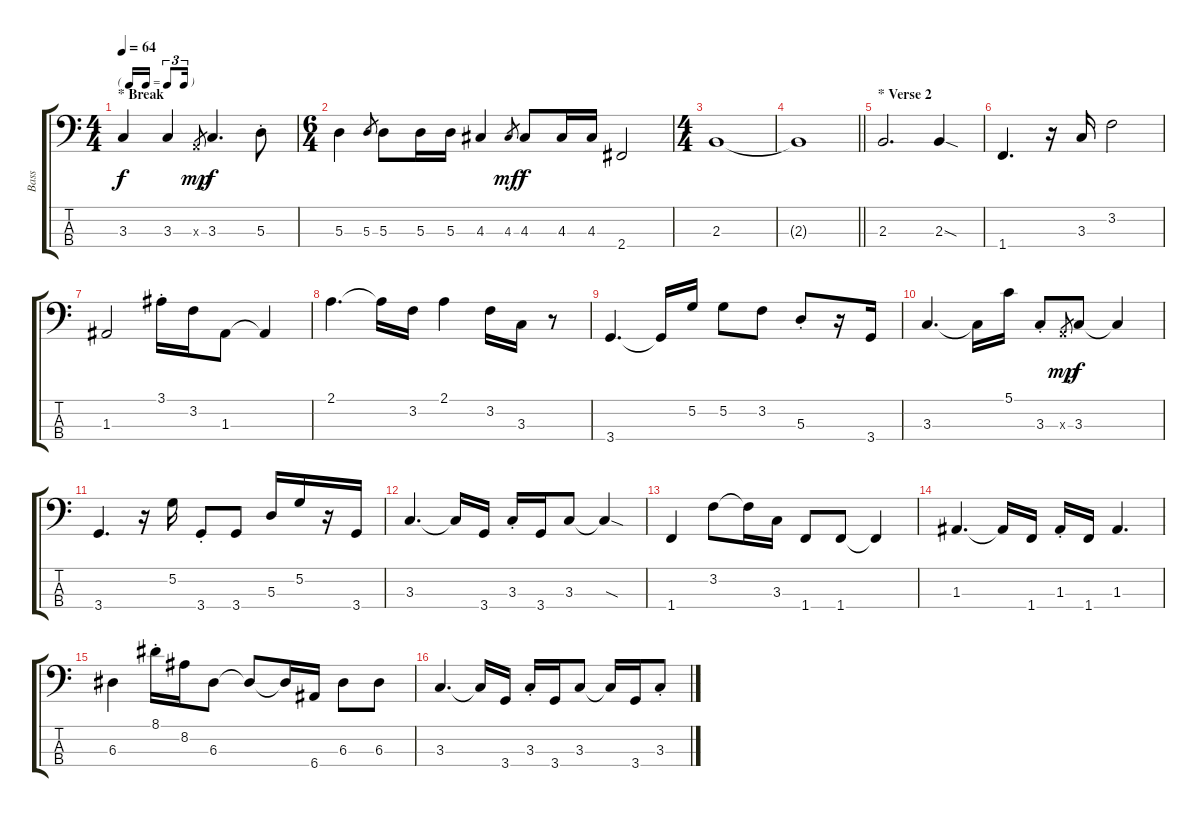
\track ("Bass" "Bass") {instrument electricbassfinger}
\staff {score tabs}
\tuning (G2 D2 A1 E1) {hide}
\ts (4 4)
\tf triplet16th
\section ("" "* Break")
\tempo 64
\clef f4
\ks c
3.3.4{dy f} 3.3.4 0.3{x}.8{gr dy mp} 3.3.4{d dy f} 5.3{st}.8 |
\ts (6 4)
5.3.4 5.3.8{gr} 5.3.8 5.3.16 5.3.16 4.3.4 4.3.8{gr dy mf} 4.3.8{dy f} 4.3.16 4.3.16 2.4.2 |
\ts (4 4)
2.3.1 |
\barLineRight lightlight
2.3{t}.1 |
\section ("" "* Verse 2")
2.3.2{d} 2.3{sod}.4 |
1.4.4{d} r.16 3.3.16 3.2.2 |
1.3.2 3.1{st}.16 3.2.16 1.3.8 1.3{t}.4 |
2.1.4{d} 2.1{t}.16 3.2.16 2.1.4 3.2.16 3.3.16 r.8 |
3.4.4{d} 3.4{t}.16 5.2.16 5.2.8 3.2.8 5.3{st}.8 r.16 3.4.16 |
3.3.4{d} 3.3{t}.16 5.1.16 3.3{st}.8 0.3{x}.8{gr dy mp} 3.3.8{dy f} 3.3{t}.4 |
3.4.4{d} r.16 5.2.16 3.4{st}.8 3.4.8 5.3.16 5.2.16 r.16 3.4.16 |
3.3.4{d} 3.3{t}.16 3.4.16 3.3{st}.16 3.4.16 3.3.8 3.3{sod t}.4 |
1.4.4 3.2.8 3.2{t}.16 3.3.16 1.4.8 1.4.8 1.4{t}.4 |
1.3.4{d} 1.3{t}.16 1.4.16 1.3{st}.16 1.4.16 1.3.4{d} |
6.3.4 8.1{st}.16 8.2.16 6.3.8 6.3{t}.8 6.3{t}.16 6.4.16 6.3.8 6.3.8 |
3.3.4{d} 3.3{t}.16 3.4.16 3.3{st}.16 3.4.16 3.3.8 3.3{t}.16 3.4.16 3.3{st}.8
